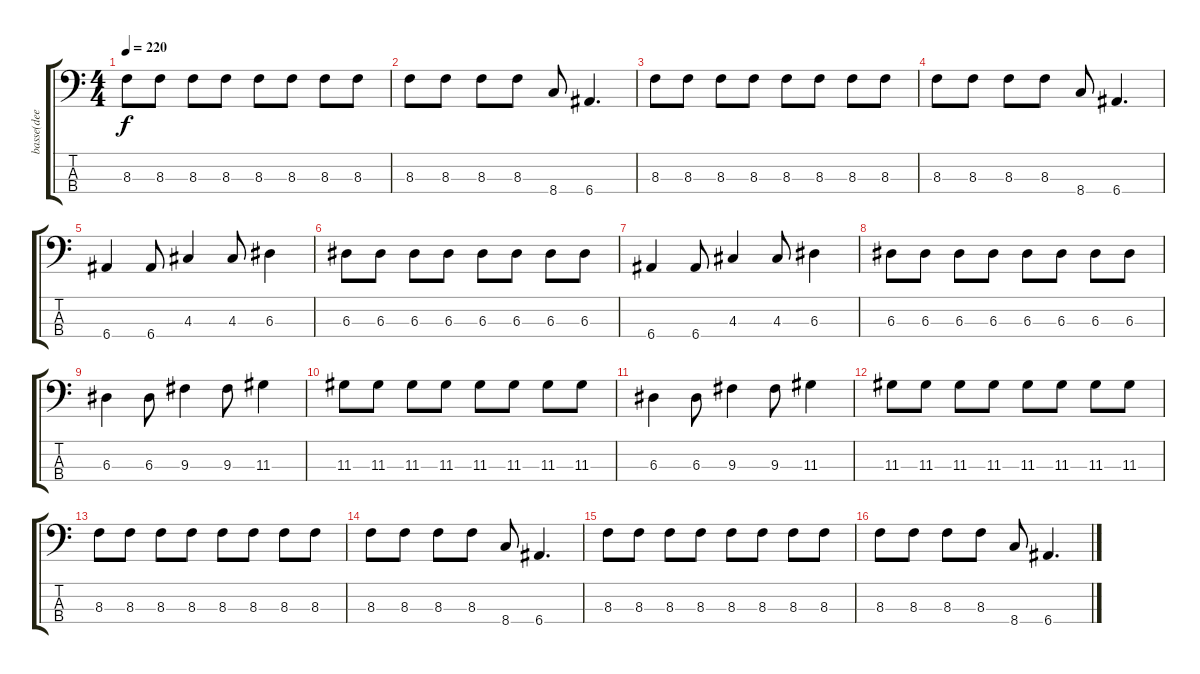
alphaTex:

\track ("basse(dee dee)" "basse(dee ") {instrument electricbasspick}
\staff {score tabs}
\tuning (G2 D2 A1 E1) {hide}
\ts (4 4)
\tempo 220
\clef f4
\ks c
8.3.8{dy f} 8.3.8 8.3.8 8.3.8 8.3.8 8.3.8 8.3.8 8.3.8 |
8.3.8 8.3.8 8.3.8 8.3.8 8.4.8 6.4.4{d} |
8.3.8 8.3.8 8.3.8 8.3.8 8.3.8 8.3.8 8.3.8 8.3.8 |
8.3.8 8.3.8 8.3.8 8.3.8 8.4.8 6.4.4{d} |
6.4.4 6.4.8 4.3.4 4.3.8 6.3.4 |
6.3.8 6.3.8 6.3.8 6.3.8 6.3.8 6.3.8 6.3.8 6.3.8 |
6.4.4 6.4.8 4.3.4 4.3.8 6.3.4 |
6.3.8 6.3.8 6.3.8 6.3.8 6.3.8 6.3.8 6.3.8 6.3.8 |
6.3.4 6.3.8 9.3.4 9.3.8 11.3.4 |
11.3.8 11.3.8 11.3.8 11.3.8 11.3.8 11.3.8 11.3.8 11.3.8 |
6.3.4 6.3.8 9.3.4 9.3.8 11.3.4 |
11.3.8 11.3.8 11.3.8 11.3.8 11.3.8 11.3.8 11.3.8 11.3.8 |
8.3.8 8.3.8 8.3.8 8.3.8 8.3.8 8.3.8 8.3.8 8.3.8 |
8.3.8 8.3.8 8.3.8 8.3.8 8.4.8 6.4.4{d} |
8.3.8 8.3.8 8.3.8 8.3.8 8.3.8 8.3.8 8.3.8 8.3.8 |
8.3.8 8.3.8 8.3.8 8.3.8 8.4.8 6.4.4{d}
